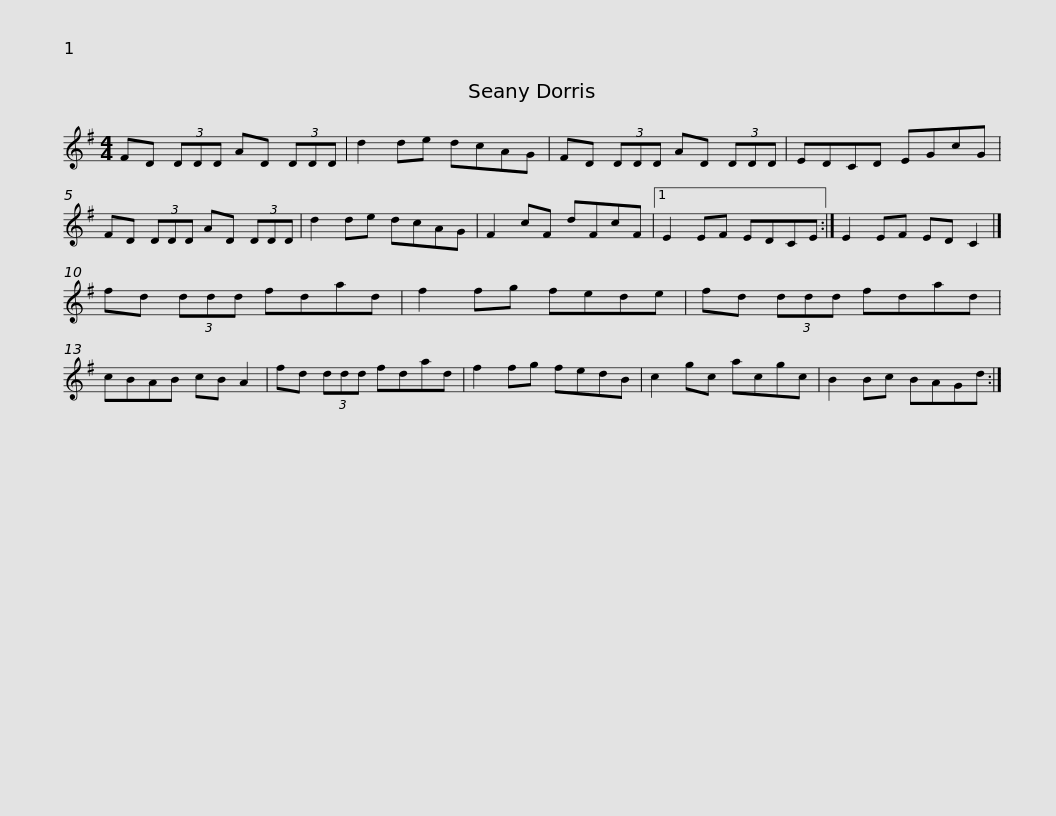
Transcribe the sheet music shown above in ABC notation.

X:1
L:1/8
M:4/4
I:linebreak $
K:G
V:1 treble
V:1
 FD (3DDD AD (3DDD | d2 de dcAG | FD (3DDD AD (3DDD | EDCD EGcG | FD (3DDD AD (3DDD |$ %5
 d2 de dcAG | F2 cF dFcF |1 E2 EF EDCE :| E2 EF ED C2 |] fd (3ddd fdad | %10
 f2 fg fede |$ fd (3ddd fdad | cBAB cB A2 | fd (3ddd fdad | f2 fg fedB | %15
 c2 gc acgc | B2 Bc BAGd :| %17
